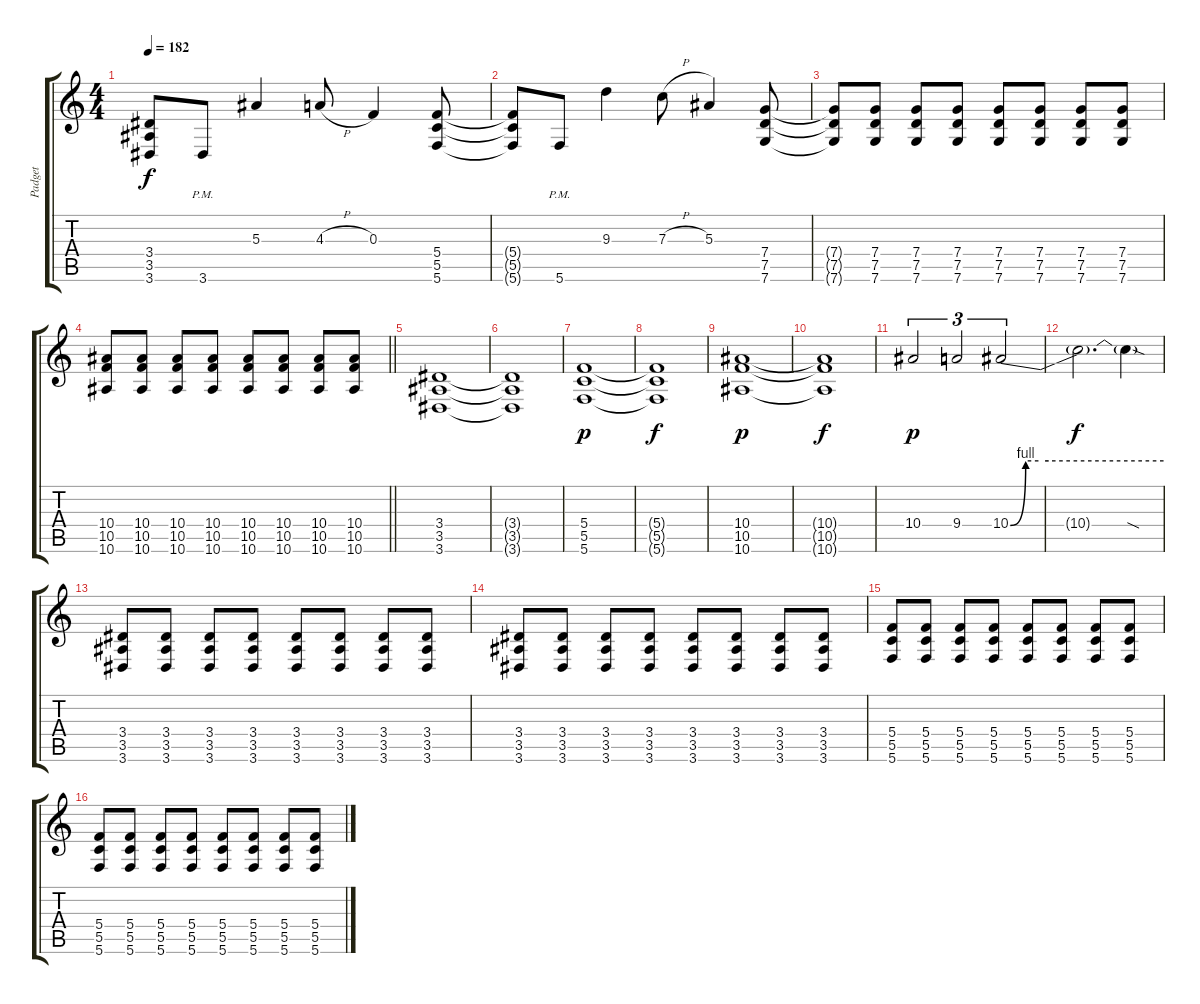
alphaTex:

\track ("Padget" "Padget") {instrument distortionguitar}
\staff {score tabs}
\tuning (D4 A3 F3 C3 G2 C2) {hide}
\ts (4 4)
\tempo 182
\clef g2
\ks c
(3.4{t} 3.5{t} 3.6{t}).8{dy f} 3.6{pm}.8 5.3.4 4.3{h}.8 0.3.4 (5.4 5.5 5.6).8 |
(5.4{t} 5.5{t} 5.6{t}).8 5.6{pm}.8 9.3.4 7.3{h}.8 5.3.4 (7.4 7.5 7.6).8 |
(7.4{t} 7.5{t} 7.6{t}).8 (7.4 7.5 7.6).8 (7.4 7.5 7.6).8 (7.4 7.5 7.6).8 (7.4 7.5 7.6).8 (7.4 7.5 7.6).8 (7.4 7.5 7.6).8 (7.4 7.5 7.6).8 |
\barLineRight lightlight
(10.4 10.5 10.6).8 (10.4 10.5 10.6).8 (10.4 10.5 10.6).8 (10.4 10.5 10.6).8 (10.4 10.5 10.6).8 (10.4 10.5 10.6).8 (10.4 10.5 10.6).8 (10.4 10.5 10.6).8 |
(3.4 3.5 3.6).1 |
(3.4{t} 3.5{t} 3.6{t}).1 |
(5.4 5.5 5.6).1{dy p} |
(5.4{t} 5.5{t} 5.6{t}).1{dy f} |
(10.4 10.5 10.6).1{dy p} |
(10.4{t} 10.5{t} 10.6{t}).1{dy f} |
10.4.2{tu (3 2) dy p} 9.4.2{tu (3 2)} 10.4{be (custom 0 0 6 4 11 4 15 4 60 4)}.2{tu (3 2)} |
10.4{t}.2{d dy f} 10.4{sod t}.4 |
(3.4 3.5 3.6).8 (3.4 3.5 3.6).8 (3.4 3.5 3.6).8 (3.4 3.5 3.6).8 (3.4 3.5 3.6).8 (3.4 3.5 3.6).8 (3.4 3.5 3.6).8 (3.4 3.5 3.6).8 |
(3.4 3.5 3.6).8 (3.4 3.5 3.6).8 (3.4 3.5 3.6).8 (3.4 3.5 3.6).8 (3.4 3.5 3.6).8 (3.4 3.5 3.6).8 (3.4 3.5 3.6).8 (3.4 3.5 3.6).8 |
(5.4 5.5 5.6).8 (5.4 5.5 5.6).8 (5.4 5.5 5.6).8 (5.4 5.5 5.6).8 (5.4 5.5 5.6).8 (5.4 5.5 5.6).8 (5.4 5.5 5.6).8 (5.4 5.5 5.6).8 |
(5.4 5.5 5.6).8 (5.4 5.5 5.6).8 (5.4 5.5 5.6).8 (5.4 5.5 5.6).8 (5.4 5.5 5.6).8 (5.4 5.5 5.6).8 (5.4 5.5 5.6).8 (5.4 5.5 5.6).8
